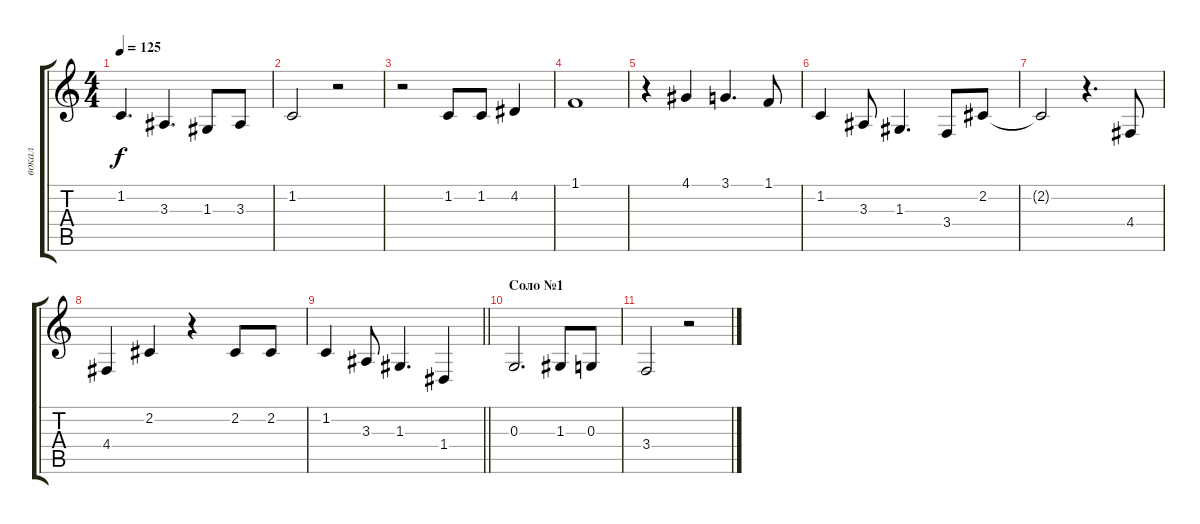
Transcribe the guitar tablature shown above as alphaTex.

\track ("вокал" "вокал") {instrument piccolo}
\staff {score tabs}
\tuning (E4 B3 G3 D3 A2 E2) {hide}
\ts (4 4)
\tempo 125
\clef g2
\ks c
1.2.4{d dy f} 3.3.4{d} 1.3.8 3.3.8 |
1.2.2 r.2 |
r.2 1.2.8 1.2.8 4.2.4 |
1.1.1 |
r.4 4.1.4 3.1.4{d} 1.1.8 |
1.2.4 3.3.8 1.3.4{d} 3.4.8 2.2.8 |
2.2{t}.2 r.4{d} 4.4.8 |
4.4.4 2.2.4 r.4 2.2.8 2.2.8 |
\barLineRight lightlight
1.2.4 3.3.8 1.3.4{d} 1.4.4 |
\section ("" "Соло №1")
0.3.2{d} 1.3.8 0.3.8 |
3.4.2 r.2
